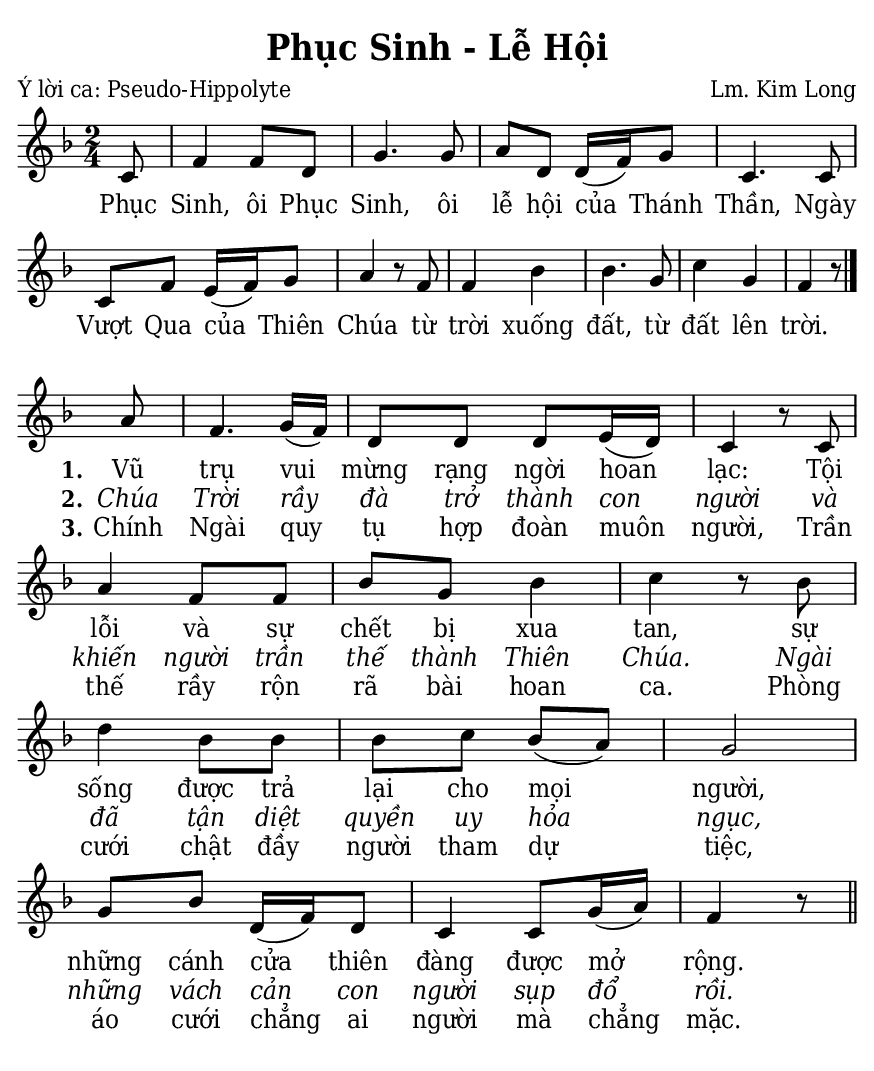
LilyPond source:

% Cài đặt chung
\version "2.24.3"
\include "english.ly"

\header {
  title = "Phục Sinh - Lễ Hội"
  poet = "Ý lời ca: Pseudo-Hippolyte"
  composer = "Lm. Kim Long"
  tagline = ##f
}

% Nhạc
nhacPhanMot = \relative c' {
  \key f \major
  \time 2/4
  \partial 8 c8 |
  f4 f8 d |
  g4. g8 |
  a d, d16 (f) g8 |
  c,4. c8 |
  c f e16 (f) g8 |
  a4 r8 f |
  f4 bf |
  bf4. g8 |
  c4 g |
  f4 r8 \bar "|."
}

nhacPhanHai = \relative c'' {
  \key f \major
  \time 2/4
  \partial 8 a8 |
  f4. g16 (f) |
  d8 d d e16 (d) |
  c4 r8 c |
  a'4 f8 f |
  bf g bf4 |
  c r8 bf |
  d4 bf8 bf |
  bf c bf (a) |
  g2 |
  g8 bf d,16 (f) d8 |
  c4 c8 g'16 (a) |
  f4 r8 \bar "||"
}

% Lời
loiPhanMot = \lyricmode {
  Phục Sinh, ôi Phục Sinh, ôi lễ hội của Thánh Thần,
  Ngày Vượt Qua của Thiên Chúa từ trời xuống đất,
  từ đất lên trời.
}

loiPhanHai = \lyricmode {
  <<
    {
      \set stanza = "1."
      Vũ trụ vui mừng rạng ngời hoan lạc:
      Tội lỗi và sự chết bị xua tan,
      sự sống được trả lại cho mọi người,
      những cánh cửa thiên đàng được mở rộng.
    }
    \new Lyrics {
	    \set associatedVoice = "beSop"
	    \set stanza = "2."
      \override Lyrics.LyricText.font-shape = #'italic
      Chúa Trời rầy đà trở thành con người
      và khiến người trần thế thành Thiên Chúa.
      Ngài đã tận diệt quyền uy hỏa ngục,
      những vách cản con người sụp đổ rồi.
    }
    \new Lyrics {
	    \set associatedVoice = "beSop"
	    \set stanza = "3."
      Chính Ngài quy tụ hợp đoàn muôn người,
      Trần thế rầy rộn rã bài hoan ca.
      Phòng cưới chật đầy người tham dự tiệc,
      áo cưới chẳng ai người mà chẳng mặc.
    }
  >>
}

% Dàn trang
\paper {
  #(set-paper-size "a5")
  top-margin = 3\mm
  bottom-margin = 3\mm
  left-margin = 3\mm
  right-margin = 3\mm
  indent = #0
  #(define fonts
	 (make-pango-font-tree "Deja Vu Serif Condensed"
	 		       "Deja Vu Serif Condensed"
			       "Deja Vu Serif Condensed"
			       (/ 20 20)))
  print-page-number = ##f
}

\score {
  <<
    \new Staff <<
        \clef treble
        \new Voice = beSop {
          \nhacPhanMot
        }
      \new Lyrics \lyricsto beSop \loiPhanMot
    >>
  >>
  \layout {
    \override Lyrics.LyricSpace.minimum-distance = #1.2
    \override Score.BarNumber.break-visibility = ##(#f #f #f)
    \override Score.SpacingSpanner.uniform-stretching = ##t
    ragged-last = ##f
  }
}

\score {
  <<
    \new Staff <<
        \clef treble
        \new Voice = beSop {
          \nhacPhanHai
        }
      \new Lyrics \lyricsto beSop \loiPhanHai
    >>
  >>
  \layout {
    \override Staff.TimeSignature.transparent = ##t
    \override Lyrics.LyricSpace.minimum-distance = #2.5
    \override Score.BarNumber.break-visibility = ##(#f #f #f)
    \override Score.SpacingSpanner.uniform-stretching = ##t
    ragged-last = ##f
  }
}
